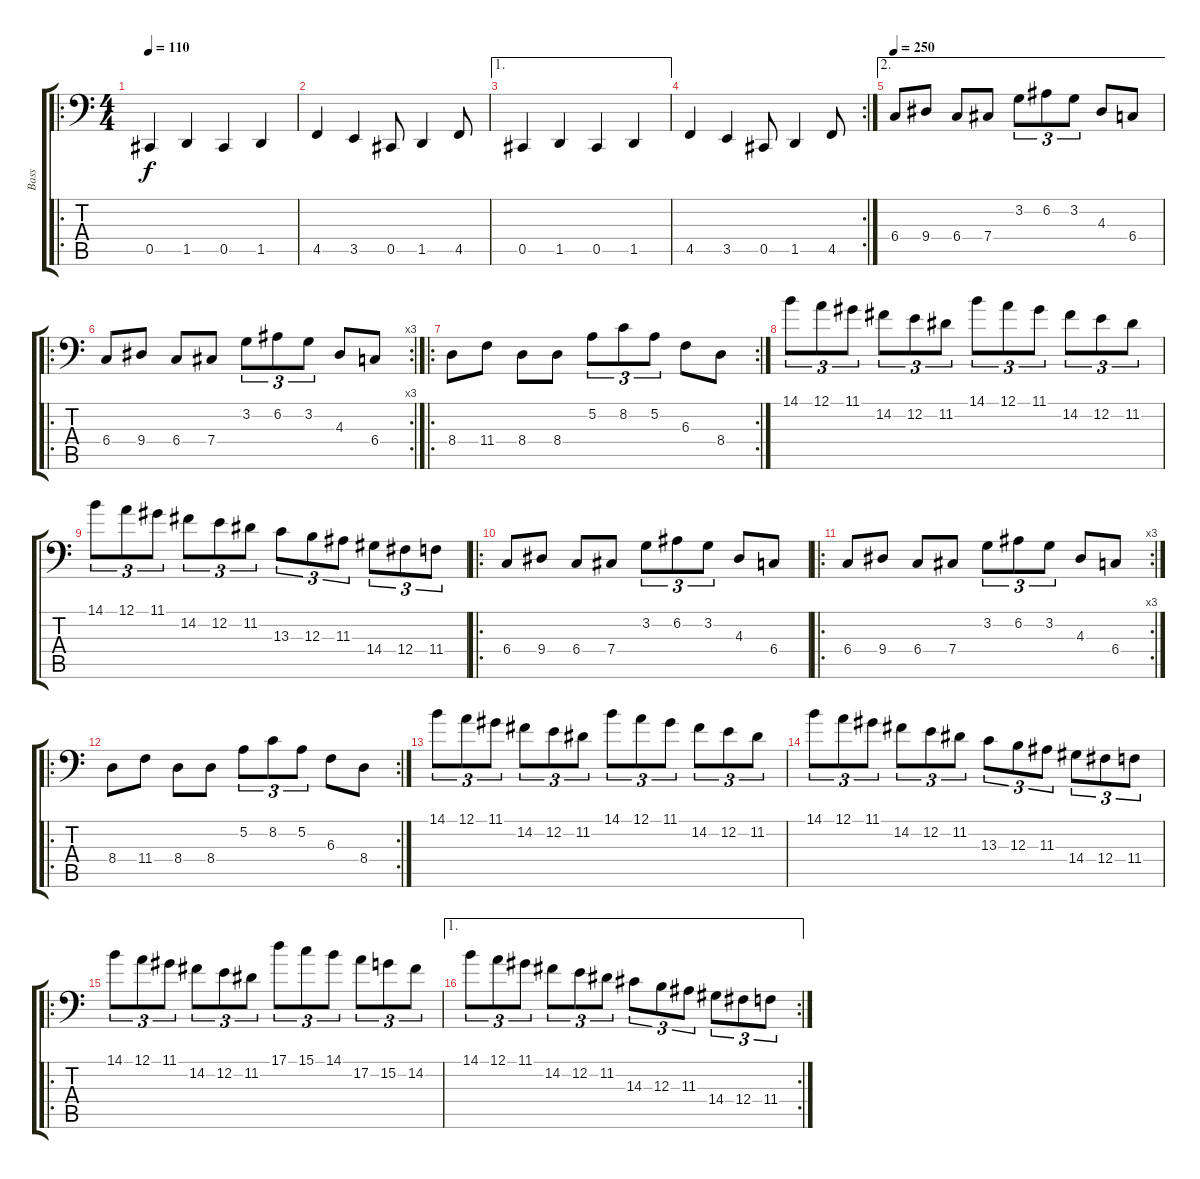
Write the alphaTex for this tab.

\track ("Bass" "Bass") {instrument electricbassfinger}
\staff {score tabs}
\tuning (A2 E2 B1 Gb1 Db1 Ab0) {hide}
\ro
\ts (4 4)
\tempo 110
\clef f4
\ks c
0.5.4{dy f} 1.5.4 0.5.4 1.5.4 |
4.5.4 3.5.4 0.5.8 1.5.4 4.5.8 |
\ae 1
0.5.4 1.5.4 0.5.4 1.5.4 |
\rc 2
4.5.4 3.5.4 0.5.8 1.5.4 4.5.8 |
\ae 2
\tempo 250
6.4.8 9.4.8 6.4.8 7.4.8 3.2.8{tu (3 2)} 6.2.8{tu (3 2)} 3.2.8{tu (3 2)} 4.3.8 6.4.8 |
\ro
\rc 3
6.4.8 9.4.8 6.4.8 7.4.8 3.2.8{tu (3 2)} 6.2.8{tu (3 2)} 3.2.8{tu (3 2)} 4.3.8 6.4.8 |
\ro
\rc 2
8.4.8 11.4.8 8.4.8 8.4.8 5.2.8{tu (3 2)} 8.2.8{tu (3 2)} 5.2.8{tu (3 2)} 6.3.8 8.4.8 |
14.1.8{tu (3 2)} 12.1.8{tu (3 2)} 11.1.8{tu (3 2)} 14.2.8{tu (3 2)} 12.2.8{tu (3 2)} 11.2.8{tu (3 2)} 14.1.8{tu (3 2)} 12.1.8{tu (3 2)} 11.1.8{tu (3 2)} 14.2.8{tu (3 2)} 12.2.8{tu (3 2)} 11.2.8{tu (3 2)} |
14.1.8{tu (3 2)} 12.1.8{tu (3 2)} 11.1.8{tu (3 2)} 14.2.8{tu (3 2)} 12.2.8{tu (3 2)} 11.2.8{tu (3 2)} 13.3.8{tu (3 2)} 12.3.8{tu (3 2)} 11.3.8{tu (3 2)} 14.4.8{tu (3 2)} 12.4.8{tu (3 2)} 11.4.8{tu (3 2)} |
\ro
6.4.8 9.4.8 6.4.8 7.4.8 3.2.8{tu (3 2)} 6.2.8{tu (3 2)} 3.2.8{tu (3 2)} 4.3.8 6.4.8 |
\ro
\rc 3
6.4.8 9.4.8 6.4.8 7.4.8 3.2.8{tu (3 2)} 6.2.8{tu (3 2)} 3.2.8{tu (3 2)} 4.3.8 6.4.8 |
\ro
\rc 2
8.4.8 11.4.8 8.4.8 8.4.8 5.2.8{tu (3 2)} 8.2.8{tu (3 2)} 5.2.8{tu (3 2)} 6.3.8 8.4.8 |
14.1.8{tu (3 2)} 12.1.8{tu (3 2)} 11.1.8{tu (3 2)} 14.2.8{tu (3 2)} 12.2.8{tu (3 2)} 11.2.8{tu (3 2)} 14.1.8{tu (3 2)} 12.1.8{tu (3 2)} 11.1.8{tu (3 2)} 14.2.8{tu (3 2)} 12.2.8{tu (3 2)} 11.2.8{tu (3 2)} |
14.1.8{tu (3 2)} 12.1.8{tu (3 2)} 11.1.8{tu (3 2)} 14.2.8{tu (3 2)} 12.2.8{tu (3 2)} 11.2.8{tu (3 2)} 13.3.8{tu (3 2)} 12.3.8{tu (3 2)} 11.3.8{tu (3 2)} 14.4.8{tu (3 2)} 12.4.8{tu (3 2)} 11.4.8{tu (3 2)} |
\ro
14.1.8{tu (3 2)} 12.1.8{tu (3 2)} 11.1.8{tu (3 2)} 14.2.8{tu (3 2)} 12.2.8{tu (3 2)} 11.2.8{tu (3 2)} 17.1.8{tu (3 2)} 15.1.8{tu (3 2)} 14.1.8{tu (3 2)} 17.2.8{tu (3 2)} 15.2.8{tu (3 2)} 14.2.8{tu (3 2)} |
\ae 1
\rc 2
14.1.8{tu (3 2)} 12.1.8{tu (3 2)} 11.1.8{tu (3 2)} 14.2.8{tu (3 2)} 12.2.8{tu (3 2)} 11.2.8{tu (3 2)} 14.3.8{tu (3 2)} 12.3.8{tu (3 2)} 11.3.8{tu (3 2)} 14.4.8{tu (3 2)} 12.4.8{tu (3 2)} 11.4.8{tu (3 2)}
